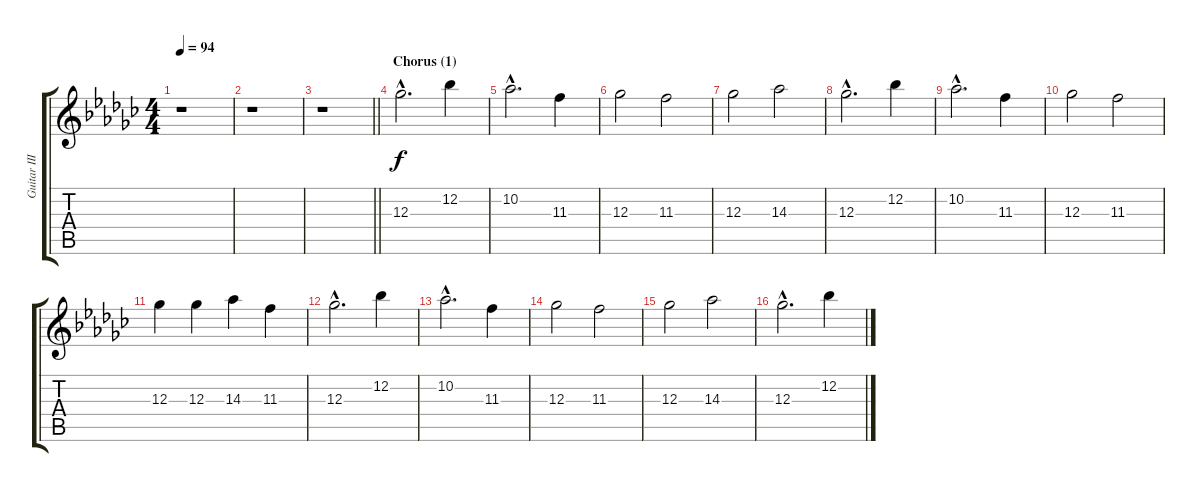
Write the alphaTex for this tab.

\track ("Guitar III" "Guitar III") {instrument electricguitarjazz}
\staff {score tabs}
\tuning (Eb4 Bb3 Gb3 Db3 Ab2 Db2) {hide}
\ts (4 4)
\tempo 94
\clef g2
\ks ebminor
r.1{dy f} |
r.1 |
\barLineRight lightlight
r.1 |
\section ("" "Chorus (1)")
12.3{hac}.2{d} 12.2.4 |
10.2{hac}.2{d} 11.3.4 |
12.3.2 11.3.2 |
12.3.2 14.3.2 |
12.3{hac}.2{d} 12.2.4 |
10.2{hac}.2{d} 11.3.4 |
12.3.2 11.3.2 |
12.3.4 12.3.4 14.3.4 11.3.4 |
12.3{hac}.2{d} 12.2.4 |
10.2{hac}.2{d} 11.3.4 |
12.3.2 11.3.2 |
12.3.2 14.3.2 |
12.3{hac}.2{d} 12.2.4
